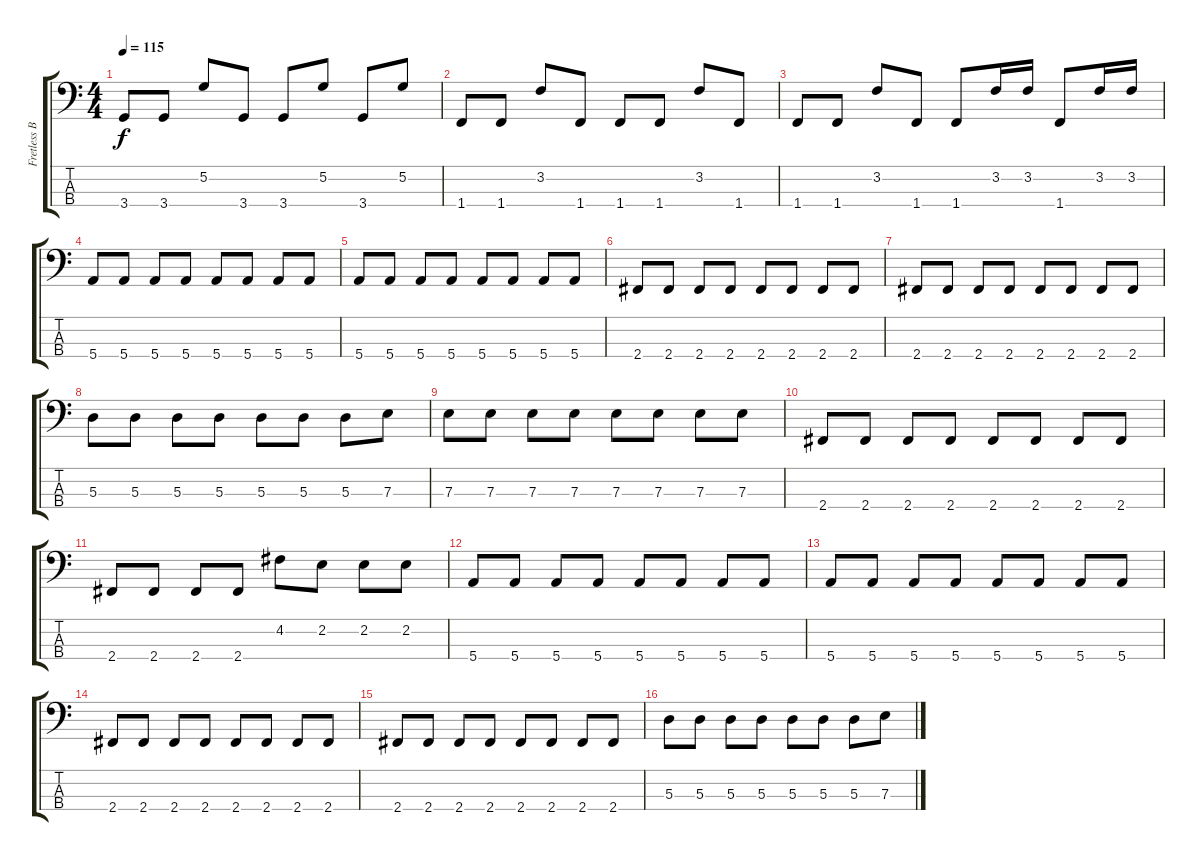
\track ("Fretless Bass       " "Fretless B") {instrument fretlessbass}
\staff {score tabs}
\tuning (G2 D2 A1 E1) {hide}
\ts (4 4)
\tempo 115
\clef f4
\ks c
3.4.8{dy f} 3.4.8 5.2.8 3.4.8 3.4.8 5.2.8 3.4.8 5.2.8 |
1.4.8 1.4.8 3.2.8 1.4.8 1.4.8 1.4.8 3.2.8 1.4.8 |
1.4.8 1.4.8 3.2.8 1.4.8 1.4.8 3.2.16 3.2.16 1.4.8 3.2.16 3.2.16 |
5.4.8 5.4.8 5.4.8 5.4.8 5.4.8 5.4.8 5.4.8 5.4.8 |
5.4.8 5.4.8 5.4.8 5.4.8 5.4.8 5.4.8 5.4.8 5.4.8 |
2.4.8 2.4.8 2.4.8 2.4.8 2.4.8 2.4.8 2.4.8 2.4.8 |
2.4.8 2.4.8 2.4.8 2.4.8 2.4.8 2.4.8 2.4.8 2.4.8 |
5.3.8 5.3.8 5.3.8 5.3.8 5.3.8 5.3.8 5.3.8 7.3.8 |
7.3.8 7.3.8 7.3.8 7.3.8 7.3.8 7.3.8 7.3.8 7.3.8 |
2.4.8 2.4.8 2.4.8 2.4.8 2.4.8 2.4.8 2.4.8 2.4.8 |
2.4.8 2.4.8 2.4.8 2.4.8 4.2.8 2.2.8 2.2.8 2.2.8 |
5.4.8 5.4.8 5.4.8 5.4.8 5.4.8 5.4.8 5.4.8 5.4.8 |
5.4.8 5.4.8 5.4.8 5.4.8 5.4.8 5.4.8 5.4.8 5.4.8 |
2.4.8 2.4.8 2.4.8 2.4.8 2.4.8 2.4.8 2.4.8 2.4.8 |
2.4.8 2.4.8 2.4.8 2.4.8 2.4.8 2.4.8 2.4.8 2.4.8 |
5.3.8 5.3.8 5.3.8 5.3.8 5.3.8 5.3.8 5.3.8 7.3.8
